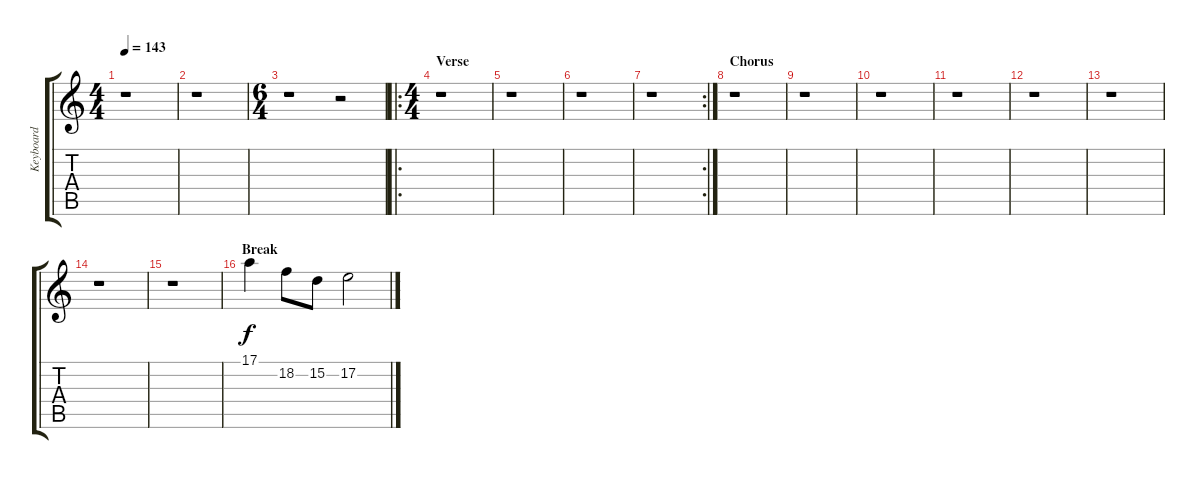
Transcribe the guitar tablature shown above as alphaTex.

\track ("Keyboard" "Keyboard") {instrument lead2sawtooth}
\staff {score tabs}
\tuning (E4 B3 G3 D3 A2 E2) {hide}
\ts (4 4)
\tempo 143
\clef g2
\ks c
r.1{dy f} |
r.1 |
\ts (6 4)
r.1 r.2 |
\ro
\ts (4 4)
\section ("" "Verse")
r.1 |
r.1 |
r.1 |
\rc 2
r.1 |
\section ("" "Chorus")
r.1 |
r.1 |
r.1 |
r.1 |
r.1 |
r.1 |
r.1 |
r.1 |
\section ("" "Break")
17.1.4 18.2.8 15.2.8 17.2.2
